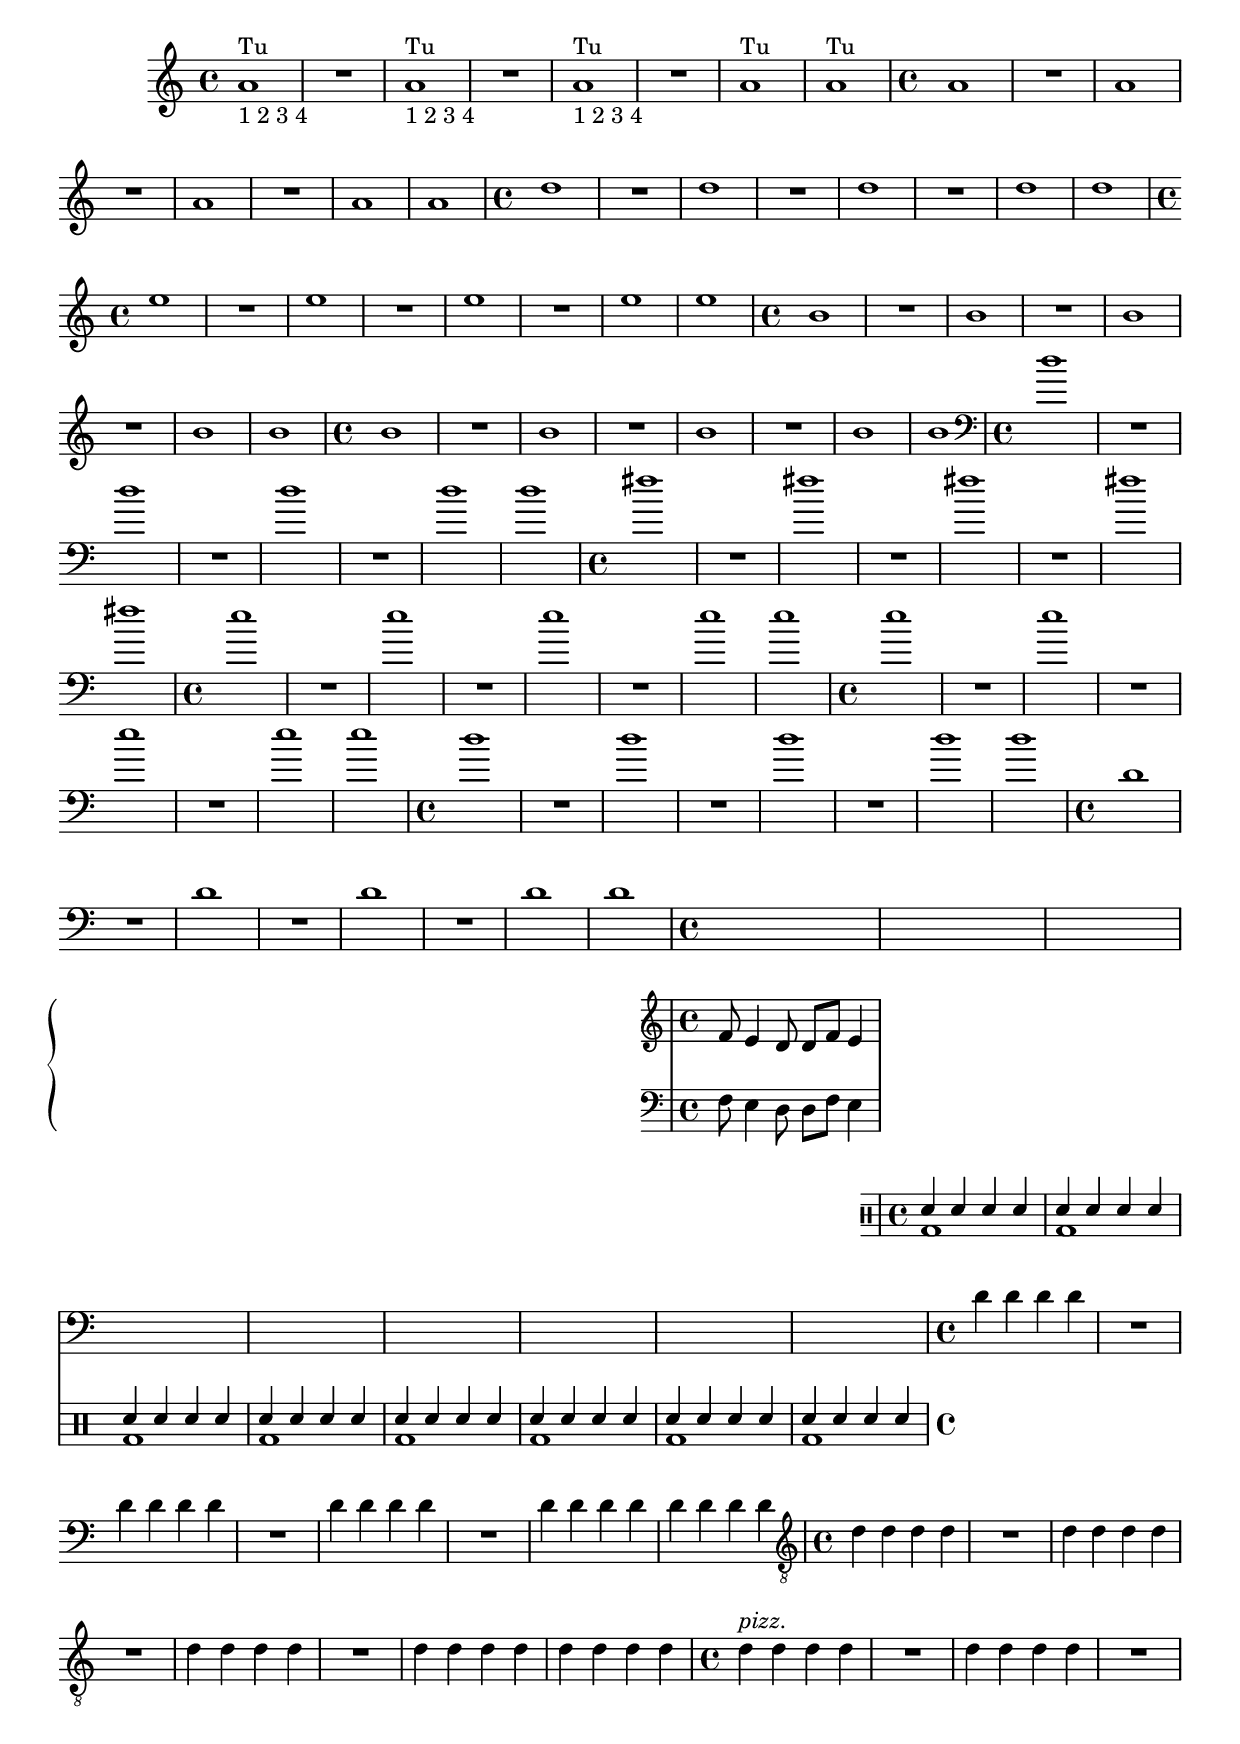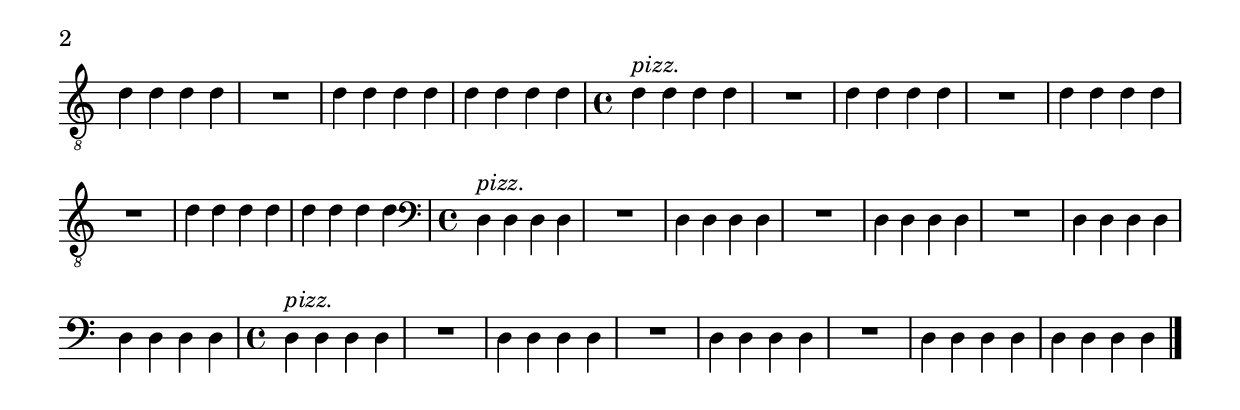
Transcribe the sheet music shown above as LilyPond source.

%% -*- coding: utf-8 -*-
\version "2.18.2"
%%\header { texidoc="1 - Quatro por Um"}

\relative c'' {

  %% FLAUTA - GAITA EM SOL E CROMÁTICA - ESCALETA
  \tag #'fl {
    \override Staff.TimeSignature #'style = #'()
    \time 4/4 
    \override Score.BarNumber #'transparent = ##t
    \override Score.RehearsalMark #'font-size = #-2
    
    <<
      {a1^\markup{Tu} }
      \\
      {s_\markup{1 2 3 4} }
    >>
    R
    <<
      {a^\markup{Tu} }
      \\
      {s_\markup{1 2 3 4} }
    >>
    R
    <<
      {a^\markup{Tu} }
      \\
      {s_\markup{1 2 3 4} }
    >>
    R
    a^\markup{Tu}
    a^\markup{Tu}
  }

  %% OBOÉ - FLAUTA DOCE SOPRANO
  \tag #'ob {
    \override Staff.TimeSignature #'style = #'()
    \time 4/4 
    \override Score.BarNumber #'transparent = ##t
    \override Score.RehearsalMark #'font-size = #-2
    
    a1
    R
    a
    R
    a
    R
    a
    a
  }

  %% FLAUTA DOCE CONTRALTO
  \tag #'fdc {
    \override Staff.TimeSignature #'style = #'()
    \time 4/4 
    \override Score.BarNumber #'transparent = ##t
    \override Score.RehearsalMark #'font-size = #-2
    
    d1
    R
    d
    R
    d
    R
    d
    d
  }

  %% CLARINETA - CLARONE
  \tag #'cl {
    \override Staff.TimeSignature #'style = #'()
    \time 4/4 
    \override Score.BarNumber #'transparent = ##t
    \override Score.RehearsalMark #'font-size = #-2
    
    e1
    R
    e
    R
    e
    R
    e
    e
  }

  %% SAX ALTO - SAX BARÍTONO
  \tag #'sxab {
    \override Staff.TimeSignature #'style = #'()
    \time 4/4 
    \override Score.BarNumber #'transparent = ##t
    \override Score.RehearsalMark #'font-size = #-2
    
    b1
    R
    b
    R
    b
    R
    b
    b
  }

  %% SAX SOPRANO - SAX TENOR
  \tag #'sxst {
    \override Staff.TimeSignature #'style = #'()
    \time 4/4 
    \override Score.BarNumber #'transparent = ##t
    \override Score.RehearsalMark #'font-size = #-2
    
    b1
    R
    b
    R
    b
    R
    b
    b
  }

  %% FAGOTE - FLAUTA DOCE BAIXO
  \tag #'fg {
    \clef bass
    \override Staff.TimeSignature #'style = #'()
    \time 4/4 
    \override Score.BarNumber #'transparent = ##t
    \override Score.RehearsalMark #'font-size = #-2
    
    d1
    R
    d
    R
    d
    R
    d
    d
  }

  %% SAX HORN
  \tag #'sxh {
    \override Staff.TimeSignature #'style = #'()
    \time 4/4 
    \override Score.BarNumber #'transparent = ##t
    \override Score.RehearsalMark #'font-size = #-2
    
    fis1
    R
    fis
    R
    fis
    R
    fis
    fis
  }

  %% TROMPA
  \tag #'tpa {
    \override Staff.TimeSignature #'style = #'()
    \time 4/4 
    \override Score.BarNumber #'transparent = ##t
    \override Score.RehearsalMark #'font-size = #-2
    
    e1
    R
    e
    R
    e
    R
    e
    e
  }

  %% TROMPETE - BOMBARDINO EM CLAVE DE SOL
  \tag #'tpt {
    \override Staff.TimeSignature #'style = #'()
    \time 4/4 
    \override Score.BarNumber #'transparent = ##t
    \override Score.RehearsalMark #'font-size = #-2
    
    e1
    R
    e
    R
    e
    R
    e
    e
  }

  %% TROMBONE - BOMBARDINO
  \tag #'tbn {
    \clef bass
    \override Staff.TimeSignature #'style = #'()
    \time 4/4 
    \override Score.BarNumber #'transparent = ##t
    \override Score.RehearsalMark #'font-size = #-2
    
    d1
    R
    d
    R
    d
    R
    d
    d
  }

  %% TUBA
  \tag #'tba {
    \clef bass
    \override Staff.TimeSignature #'style = #'()
    \time 4/4 
    \override Score.BarNumber #'transparent = ##t
    \override Score.RehearsalMark #'font-size = #-2
    
    d,1
    R
    d
    R
    d
    R
    d
    d
  }

  %% PIANO - ACORDEÃO
  \tag #'pn {

    \new PianoStaff <<
      \new Staff {
        \relative c' {
          \override Staff.TimeSignature #'style = #'()
          \time 4/4 
          \override Score.BarNumber #'transparent = ##t
          \override Score.RehearsalMark #'font-size = #-2
          f8 e4 d8 d f e4
        }
      }
      \new Staff {
        \relative c {
          \override Staff.TimeSignature #'style = #'()
          \time 4/4 
          \override Score.BarNumber #'transparent = ##t
          \override Score.RehearsalMark #'font-size = #-2
          \clef bass
          f8 e4 d8 d f e4
        }
      }
    >>
  }


  %% PERCUSSÃO
  \tag #'per {
    \new DrumStaff <<
      \drummode {
        <<
          {
            \stemUp
            sn4 sn sn sn
            sn sn sn sn
            sn sn sn sn
            sn sn sn sn
            sn sn sn sn
            sn sn sn sn
            sn sn sn sn
            sn sn sn sn
          }
          \\
          {
            \stemDown
            bd1
            bd
            bd
            bd
            bd
            bd
            bd
            bd

          }
        >>
      }
    >>
  }
  
  %% CAVAQUINHO - BANJO - VIOLAS CAIPIRA E DE COCHO
  \tag #'cv {
    \override Staff.TimeSignature #'style = #'()
    \time 4/4 
    \override Score.BarNumber #'transparent = ##t
    \override Score.RehearsalMark #'font-size = #-2
    
    d4 d d d
    R1
    d4 d d d
    R1
    d4 d d d
    R1
    d4 d d d
    d d d d
  }

  %% VIOLÃO - VIOLA MANCHETE
  \tag #'vlao {
    \clef "G_8"
    \override Staff.TimeSignature #'style = #'()
    \time 4/4 
    \override Score.BarNumber #'transparent = ##t
    \override Score.RehearsalMark #'font-size = #-2
    
    d4 d d d
    R1
    d4 d d d
    R1
    d4 d d d
    R1
    d4 d d d
    d d d d
  }


  %% VIOLINO - BANDOLIM 1 E 2 - RABECA
  \tag #'vn {
    \override Staff.TimeSignature #'style = #'()
    \time 4/4 
    \override Score.BarNumber #'transparent = ##t
    \override Score.RehearsalMark #'font-size = #-2
    
    d4^\markup {\italic pizz.} d d d
    R1
    d4 d d d
    R1
    d4 d d d
    R1
    d4 d d d
    d d d d

  }

  %% VIOLA - VIOLÃO TENOR
  \tag #'vla {
    \override Staff.TimeSignature #'style = #'()
    \time 4/4 
    \override Score.BarNumber #'transparent = ##t
    \override Score.RehearsalMark #'font-size = #-2
    
    d4^\markup {\italic pizz.} d d d
    R1
    d4 d d d
    R1
    d4 d d d
    R1
    d4 d d d
    d d d d

  }

  %% VIOLONCELO
  \tag #'vc {
    \clef bass
    \override Staff.TimeSignature #'style = #'()
    \time 4/4 
    \override Score.BarNumber #'transparent = ##t
    \override Score.RehearsalMark #'font-size = #-2
    
    d,4^\markup {\italic pizz.} d d d
    R1
    d4 d d d
    R1
    d4 d d d
    R1
    d4 d d d
    d d d d
  }

  %% CONTRABAIXO - BAIXO ELÉTRICO
  \tag #'bx {
    \clef bass
    \override Staff.TimeSignature #'style = #'()
    \time 4/4 
    \override Score.BarNumber #'transparent = ##t
    \override Score.RehearsalMark #'font-size = #-2
    
    d4^\markup {\italic pizz.} d d d
    R1
    d4 d d d
    R1
    d4 d d d
    R1
    d4 d d d
    d d d d
  }


  %% END DOCUMENT
  \bar "|."
}